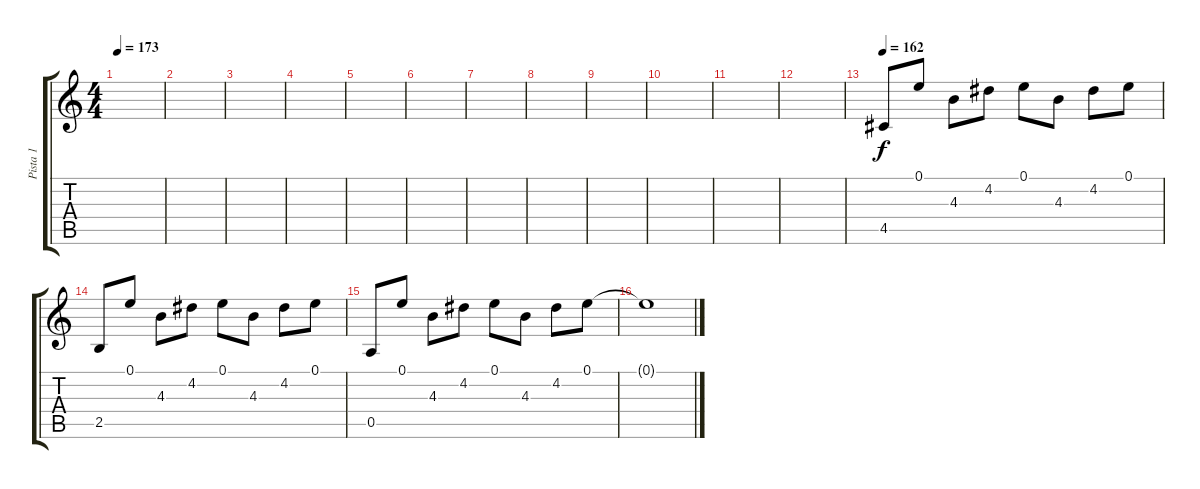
\track ("Pista 1" "Pista 1") {instrument acousticguitarsteel}
\staff {score tabs}
\tuning (E4 B3 G3 D3 A2 E2) {hide}
\ts (4 4)
\tempo 173
\clef g2
\ks c
|
|
|
|
|
|
|
|
|
|
|
|
\tempo 162
4.5.8 0.1.8 4.3.8 4.2.8 0.1.8 4.3.8 4.2.8 0.1.8 |
2.5.8 0.1.8 4.3.8 4.2.8 0.1.8 4.3.8 4.2.8 0.1.8 |
0.5.8 0.1.8 4.3.8 4.2.8 0.1.8 4.3.8 4.2.8 0.1.8 |
0.1{t}.1
